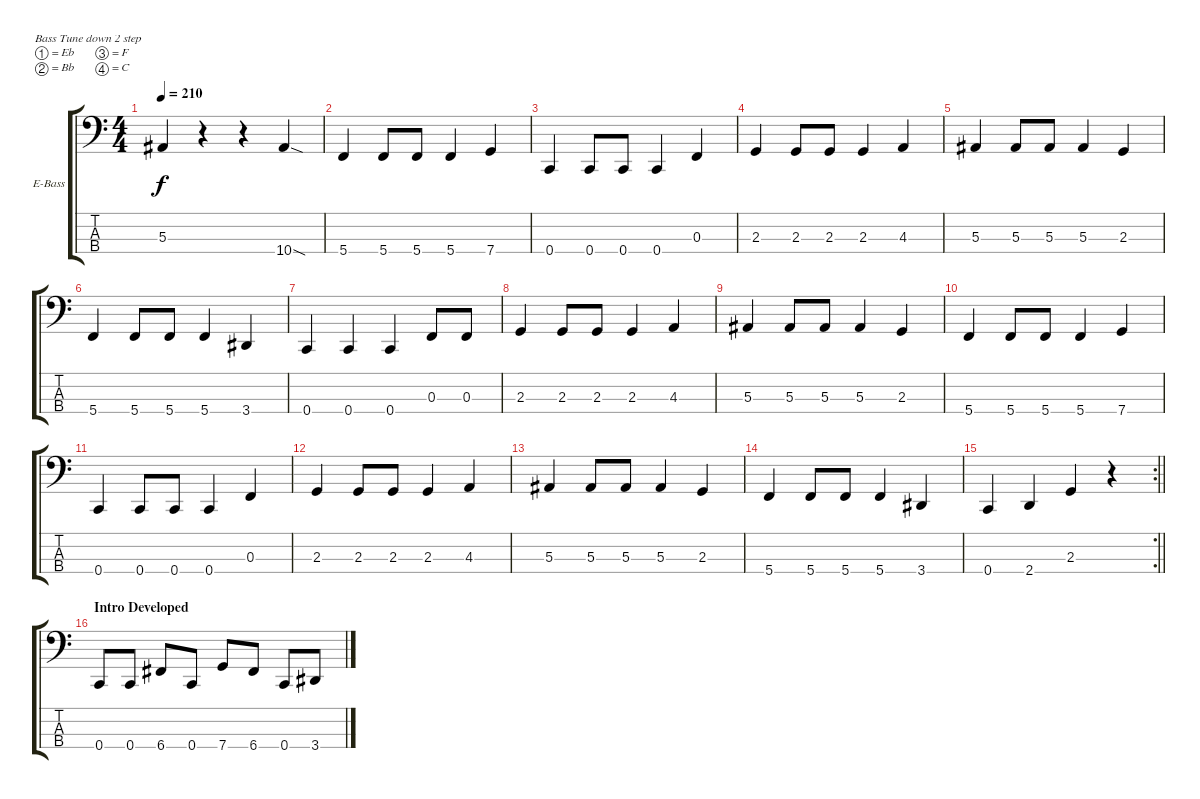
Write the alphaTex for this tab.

\bracketExtendMode groupsimilarinstruments
\firstSystemTrackNameOrientation horizontal
\otherSystemsTrackNameOrientation horizontal
\track ("Bass" "E-Bass") {instrument electricbasspick}
\staff {score tabs}
\tuning (Eb2 Bb1 F1 C1)
\ts (4 4)
\tempo 210
\clef f4
\ks c
5.3.4{dy f} r.4 r.4 10.4{sod}.4 |
5.4.4 5.4.8 5.4.8 5.4.4 7.4.4 |
0.4.4 0.4.8 0.4.8 0.4.4 0.3.4 |
2.3.4 2.3.8 2.3.8 2.3.4 4.3.4 |
5.3.4 5.3.8 5.3.8 5.3.4 2.3.4 |
5.4.4 5.4.8 5.4.8 5.4.4 3.4.4 |
0.4.4 0.4.4 0.4.4 0.3.8 0.3.8 |
2.3.4 2.3.8 2.3.8 2.3.4 4.3.4 |
5.3.4 5.3.8 5.3.8 5.3.4 2.3.4 |
5.4.4 5.4.8 5.4.8 5.4.4 7.4.4 |
0.4.4 0.4.8 0.4.8 0.4.4 0.3.4 |
2.3.4 2.3.8 2.3.8 2.3.4 4.3.4 |
5.3.4 5.3.8 5.3.8 5.3.4 2.3.4 |
5.4.4 5.4.8 5.4.8 5.4.4 3.4.4 |
\rc 2
\barLineRight lightlight
0.4.4 2.4.4 2.3.4 r.4 |
\section ("" "Intro Developed")
0.4.8 0.4.8 6.4.8 0.4.8 7.4.8 6.4.8 0.4.8 3.4.8
